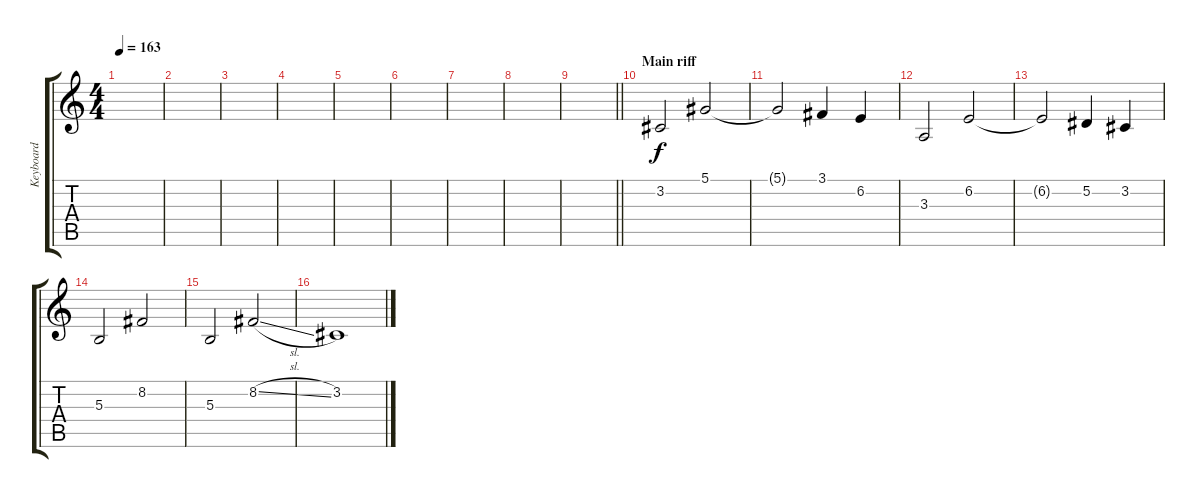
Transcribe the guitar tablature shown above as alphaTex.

\track ("Keyboard" "Keyboard") {instrument lead6voice}
\staff {score tabs}
\tuning (Eb4 Bb3 Gb3 Db3 Ab2 Eb2) {hide}
\ts (4 4)
\tempo 163
\clef g2
\ks c
|
|
|
|
|
|
|
|
\barLineRight lightlight
|
\section ("" "Main riff")
3.2.2 5.1.2 |
5.1{t}.2 3.1.4 6.2.4 |
3.3.2 6.2.2 |
6.2{t}.2 5.2.4 3.2.4 |
5.3.2 8.2.2 |
5.3.2 8.2{sl}.2 |
3.2.1
